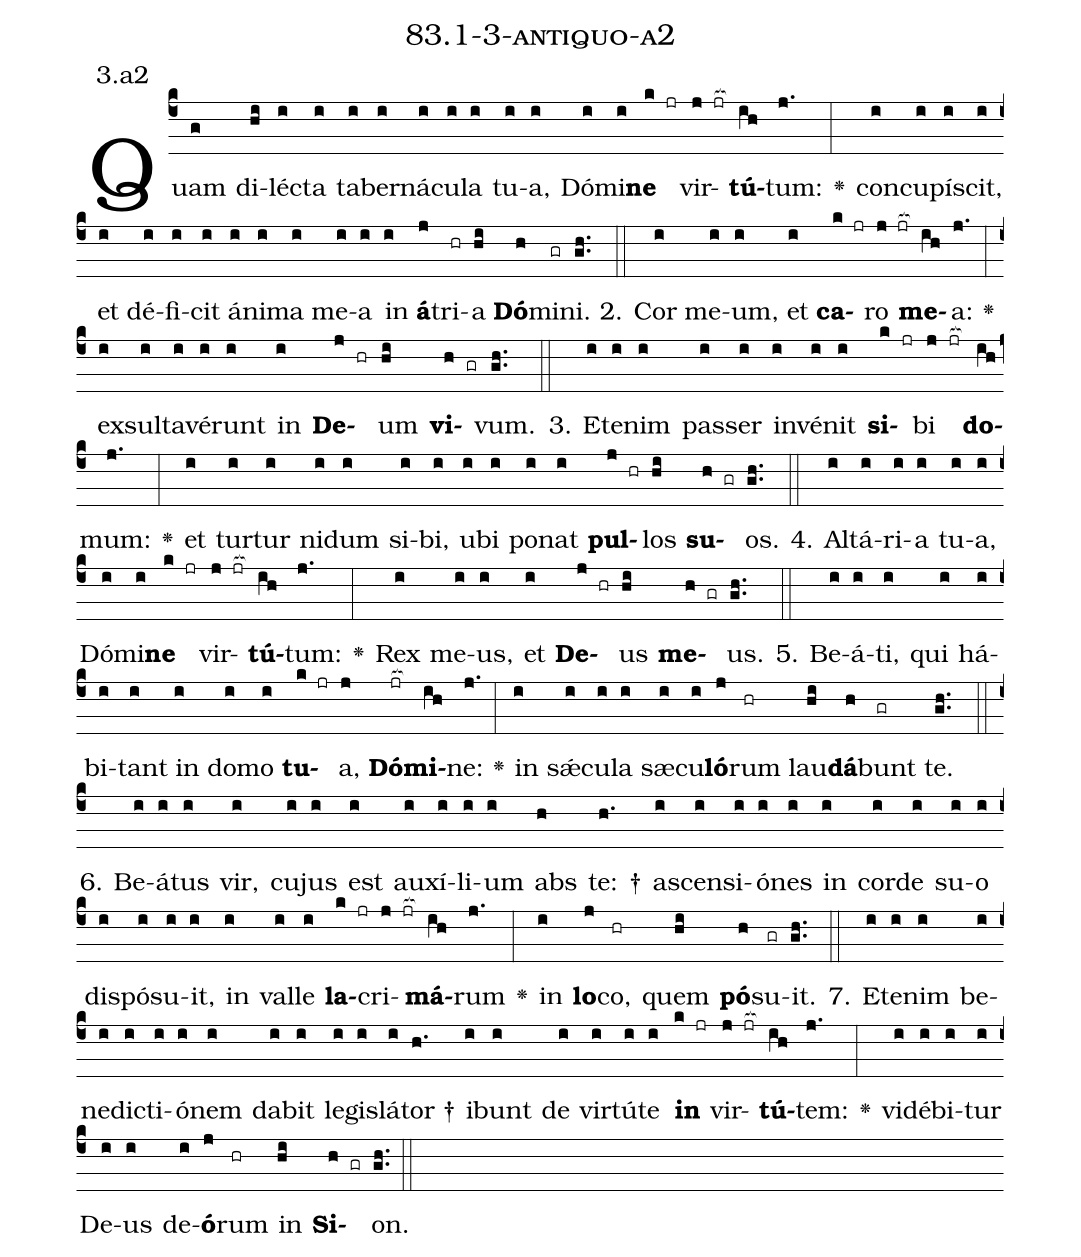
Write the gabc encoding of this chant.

name: 83.1-3-antiquo-a2;
annotation: 3.a2;
%%
(c4)Quam(g) di(hi)léc(i)ta(i) ta(i)ber(i)ná(i)cu(i)la(i) tu(i)a,(i) Dó(i)mi(i)<b>ne</b>(k jr) vir(j jr[ocb:1{])<b>tú</b>(ih[ocb:0}])tum:(j.) <v>\greheightstar</v>(:) con(i)cu(i)pí(i)scit,(i) et(i) dé(i)fi(i)cit(i) á(i)ni(i)ma(i) me(i)a(i) in(i) <b>á</b>(j)tri(hr)a(hi) <b>Dó</b>(h)mi(gr)ni.(gh..) (::)
2. Cor(i) me(i)um,(i) et(i) <b>ca</b>(k jr)ro(j jr[ocb:1{]) <b>me</b>(ih[ocb:0}])a:(j.) <v>\greheightstar</v>(:) ex(i)sul(i)ta(i)vé(i)runt(i) in(i) <b>De</b>(j hr)um(hi) <b>vi</b>(h gr)vum.(gh..) (::)
3. Et(i)e(i)nim(i) pas(i)ser(i) in(i)vé(i)nit(i) <b>si</b>(k jr)bi(j jr[ocb:1{]) <b>do</b>(ih[ocb:0}])mum:(j.) <v>\greheightstar</v>(:) et(i) tur(i)tur(i) ni(i)dum(i) si(i)bi,(i) u(i)bi(i) po(i)nat(i) <b>pul</b>(j hr)los(hi) <b>su</b>(h gr)os.(gh..) (::)
4. Al(i)tá(i)ri(i)a(i) tu(i)a,(i) Dó(i)mi(i)<b>ne</b>(k jr) vir(j jr[ocb:1{])<b>tú</b>(ih[ocb:0}])tum:(j.) <v>\greheightstar</v>(:) Rex(i) me(i)us,(i) et(i) <b>De</b>(j hr)us(hi) <b>me</b>(h gr)us.(gh..) (::)
5. Be(i)á(i)ti,(i) qui(i) há(i)bi(i)tant(i) in(i) do(i)mo(i) <b>tu</b>(k jr)a,(j) <b>Dó</b>(jr[ocb:1{])<b>mi</b>(ih[ocb:0}])ne:(j.) <v>\greheightstar</v>(:) in(i) sǽ(i)cu(i)la(i) sæ(i)cu(i)<b>ló</b>(j)rum(hr) lau(hi)<b>dá</b>(h)bunt(gr) te.(gh..) (::)
6. Be(i)á(i)tus(i) vir,(i) cu(i)jus(i) est(i) au(i)xí(i)li(i)um(i) abs(h) te: †(h.) a(i)scen(i)si(i)ó(i)nes(i) in(i) cor(i)de(i) su(i)o(i) dis(i)pó(i)su(i)it,(i) in(i) val(i)le(i) <b>la</b>(k jr)cri(j jr[ocb:1{])<b>má</b>(ih[ocb:0}])rum(j.) <v>\greheightstar</v>(:) in(i) <b>lo</b>(j)co,(hr) quem(hi) <b>pó</b>(h)su(gr)it.(gh..) (::)
7. Et(i)e(i)nim(i) be(i)ne(i)dic(i)ti(i)ó(i)nem(i) da(i)bit(i) le(i)gis(i)lá(i)tor †(h.) i(i)bunt(i) de(i) vir(i)tú(i)te(i) <b>in</b>(k jr) vir(j jr[ocb:1{])<b>tú</b>(ih[ocb:0}])tem:(j.) <v>\greheightstar</v>(:) vi(i)dé(i)bi(i)tur(i) De(i)us(i) de(i)<b>ó</b>(j)rum(hr) in(hi) <b>Si</b>(h gr)on.(gh..) (::)
